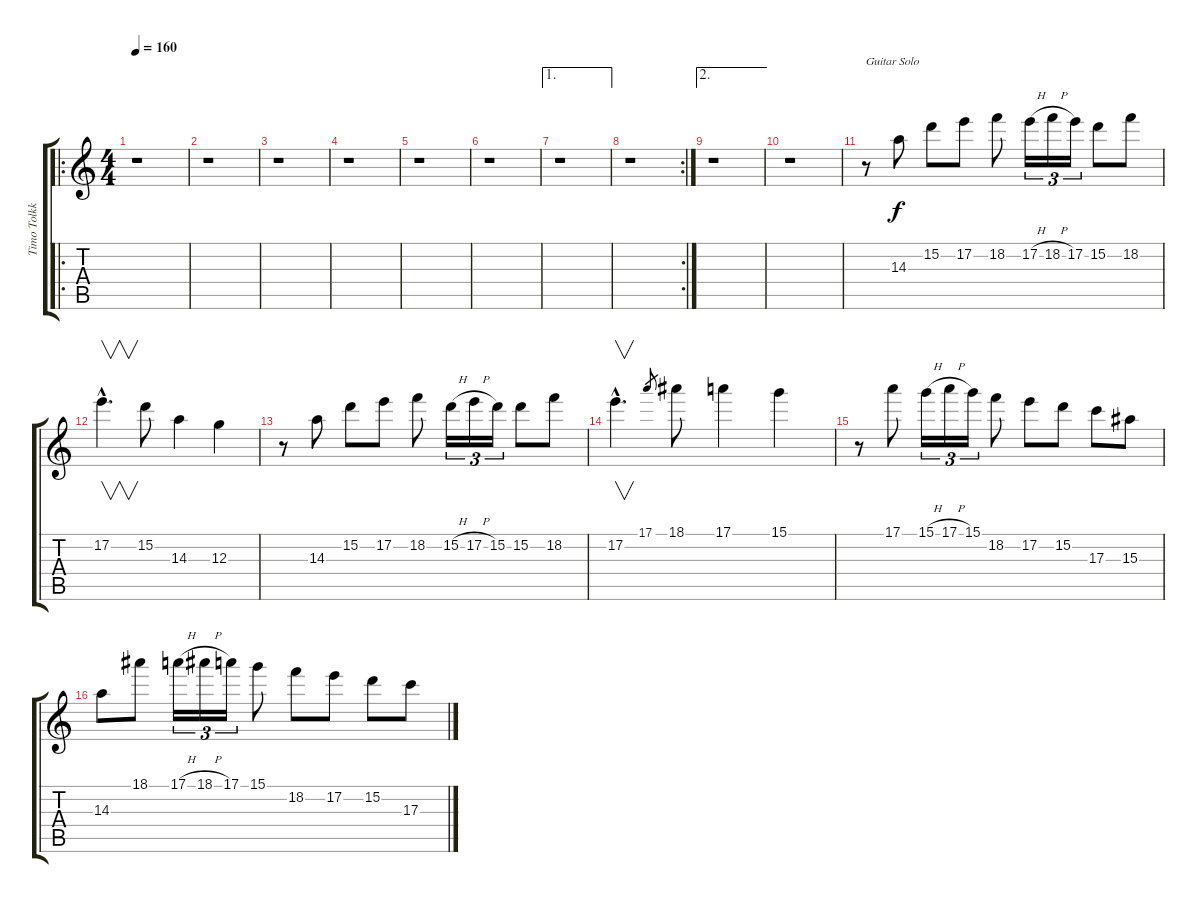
\track ("Timo Tolkki (Solo Parts)" "Timo Tolkk") {instrument distortionguitar}
\staff {score tabs}
\tuning (E4 B3 G3 D3 A2 E2) {hide}
\ro
\ts (4 4)
\tempo 160
\clef g2
\ks c
r.1{dy f} |
r.1 |
r.1 |
r.1 |
r.1 |
r.1 |
\ae 1
r.1 |
\rc 2
r.1 |
\ae 2
r.1 |
r.1 |
r.8{txt "Guitar Solo"} 14.3.8 15.2.8 17.2.8 18.2.8 17.2{h}.16{tu (3 2)} 18.2{h}.16{tu (3 2)} 17.2.16{tu (3 2)} 15.2.8 18.2.8 |
17.2{hac}.4{v d} 15.2.8 14.3.4 12.3.4 |
r.8 14.3.8 15.2.8 17.2.8 18.2.8 15.2{h}.16{tu (3 2)} 17.2{h}.16{tu (3 2)} 15.2.16{tu (3 2)} 15.2.8 18.2.8 |
17.2{hac}.4{v d} 17.1.8{gr} 18.1.8 17.1.4 15.1.4 |
r.8 17.1.8 15.1{h}.16{tu (3 2)} 17.1{h}.16{tu (3 2)} 15.1.16{tu (3 2)} 18.2.8 17.2.8 15.2.8 17.3.8 15.3.8 |
14.3.8 18.1.8 17.1{h}.16{tu (3 2)} 18.1{h}.16{tu (3 2)} 17.1.16{tu (3 2)} 15.1.8 18.2.8 17.2.8 15.2.8 17.3.8
